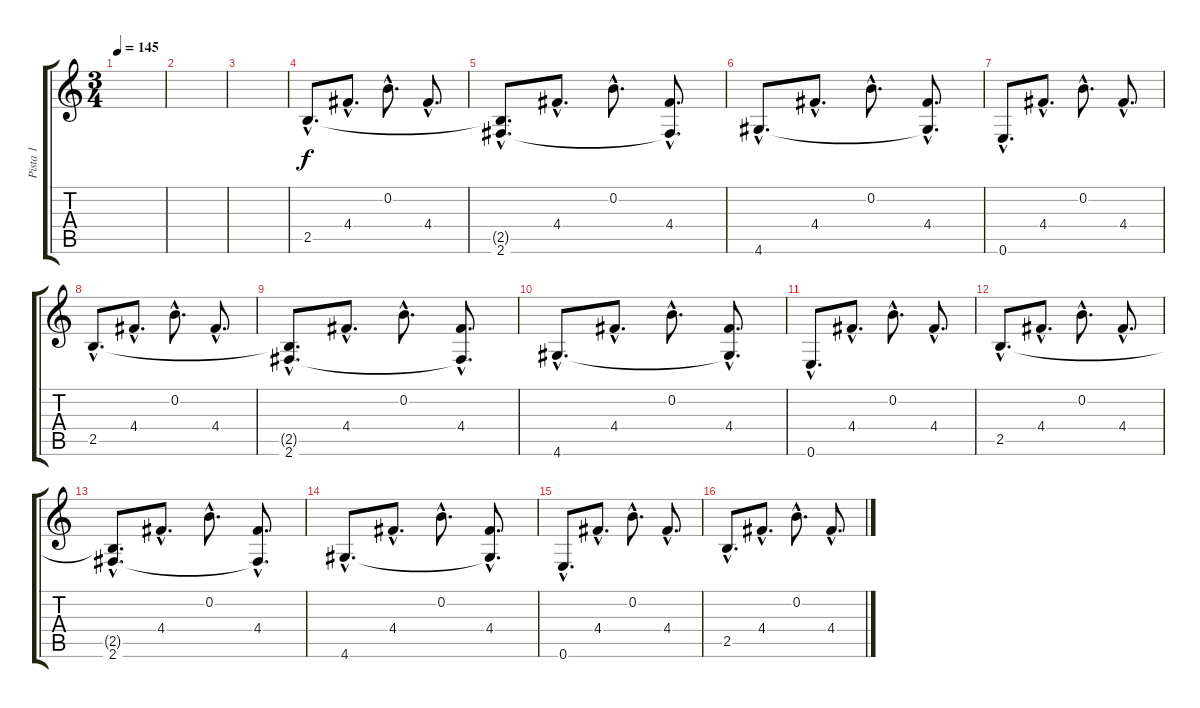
\track ("Pista 1" "Pista 1") {instrument acousticguitarsteel}
\staff {score tabs}
\tuning (E4 B3 G3 D3 A2 E2) {hide}
\ts (3 4)
\tempo 145
\clef g2
\ks c
|
|
|
2.5{hac}.8{d} 4.4{hac}.8{d} 0.2{hac}.8{d} 4.4{hac}.8{d} |
(2.5{hac t} 2.6{hac}).8{d} 4.4{hac}.8{d} 0.2{hac}.8{d} (4.4{hac} 2.6{hac t}).8{d} |
4.6{hac}.8{d} 4.4{hac}.8{d} 0.2{hac}.8{d} (4.4{hac} 4.6{hac t}).8{d} |
0.6{hac}.8{d} 4.4{hac}.8{d} 0.2{hac}.8{d} 4.4{hac}.8{d} |
2.5{hac}.8{d} 4.4{hac}.8{d} 0.2{hac}.8{d} 4.4{hac}.8{d} |
(2.5{hac t} 2.6{hac}).8{d} 4.4{hac}.8{d} 0.2{hac}.8{d} (4.4{hac} 2.6{hac t}).8{d} |
4.6{hac}.8{d} 4.4{hac}.8{d} 0.2{hac}.8{d} (4.4{hac} 4.6{hac t}).8{d} |
0.6{hac}.8{d} 4.4{hac}.8{d} 0.2{hac}.8{d} 4.4{hac}.8{d} |
2.5{hac}.8{d} 4.4{hac}.8{d} 0.2{hac}.8{d} 4.4{hac}.8{d} |
(2.5{hac t} 2.6{hac}).8{d} 4.4{hac}.8{d} 0.2{hac}.8{d} (4.4{hac} 2.6{hac t}).8{d} |
4.6{hac}.8{d} 4.4{hac}.8{d} 0.2{hac}.8{d} (4.4{hac} 4.6{hac t}).8{d} |
0.6{hac}.8{d} 4.4{hac}.8{d} 0.2{hac}.8{d} 4.4{hac}.8{d} |
2.5{hac}.8{d} 4.4{hac}.8{d} 0.2{hac}.8{d} 4.4{hac}.8{d}
